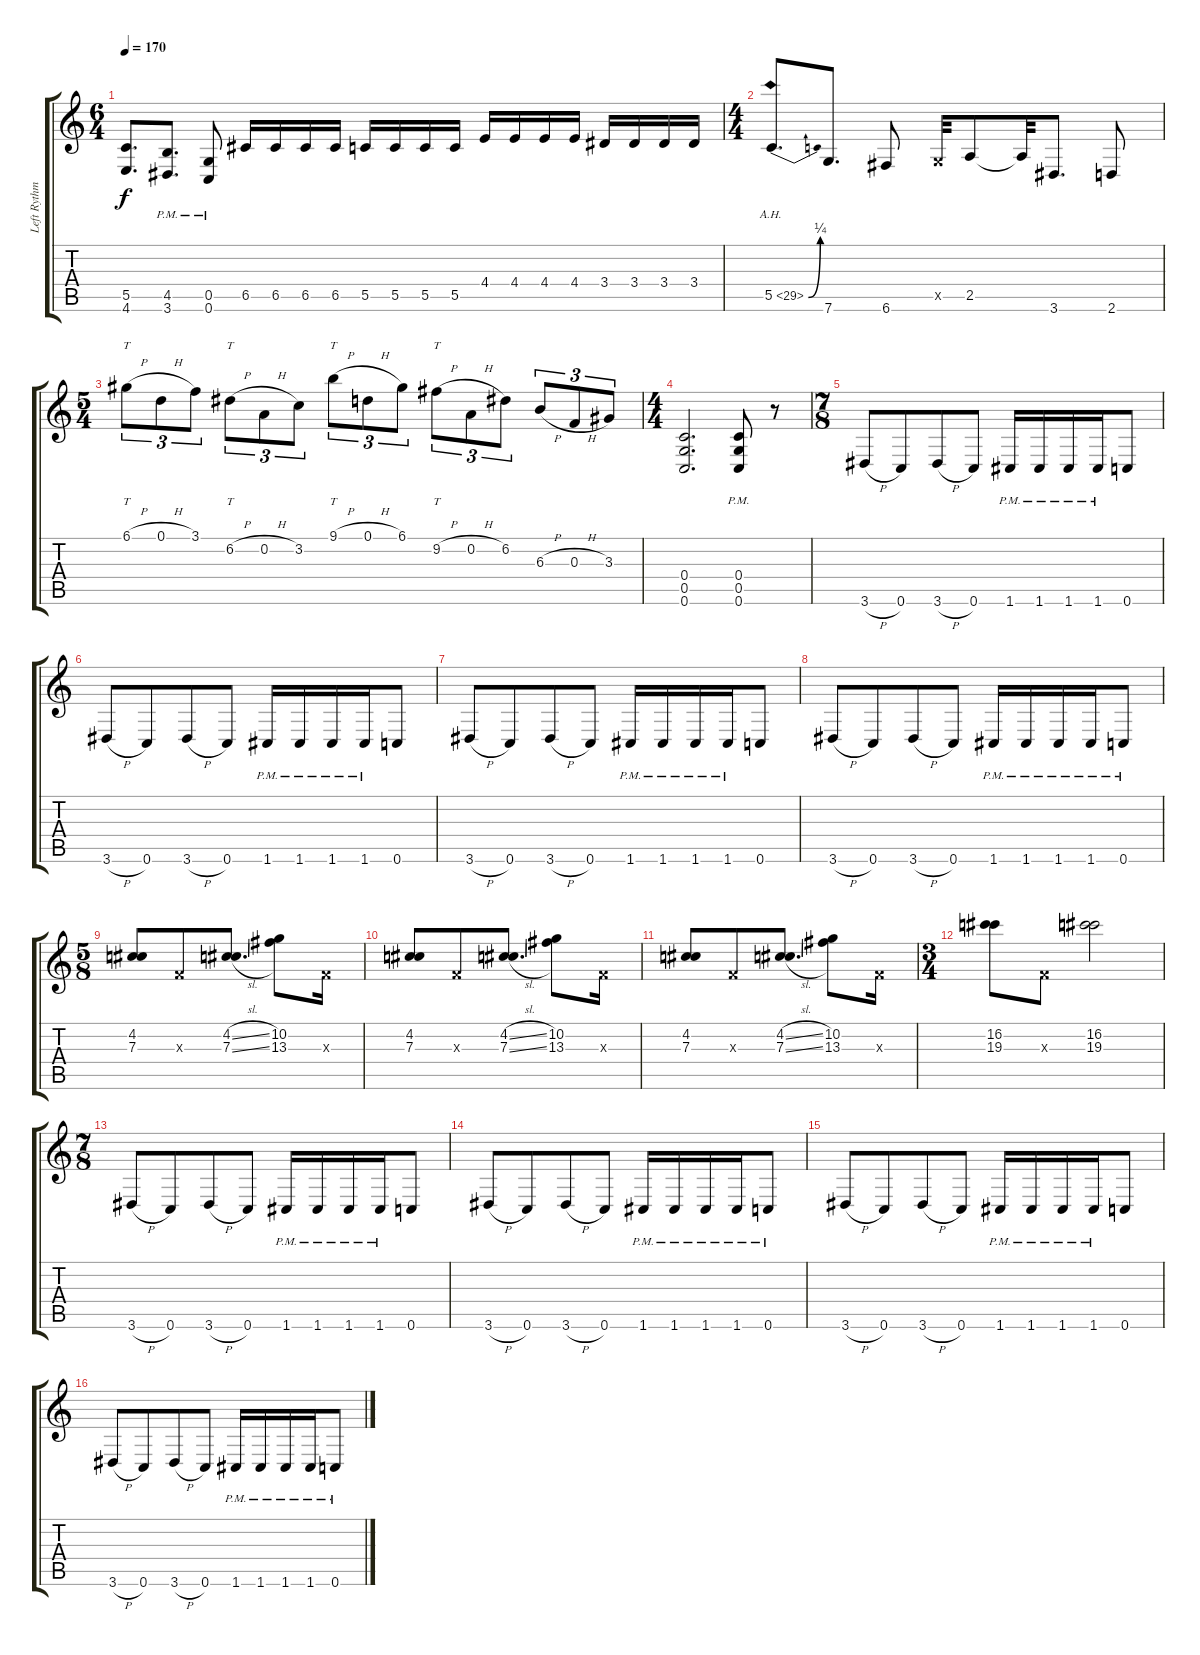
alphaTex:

\track ("Left Rythm Guitar" "Left Rythm") {instrument distortionguitar}
\staff {score tabs}
\tuning (D4 A3 F3 C3 G2 C2) {hide}
\ts (6 4)
\tempo 170
\clef g2
\ks c
(5.5 4.6).8{d dy f} (4.5{pm} 3.6{pm}).8{d} (0.5{pm} 0.6{pm}).8 6.5.16 6.5.16 6.5.16 6.5.16 5.5.16 5.5.16 5.5.16 5.5.16 4.4.16 4.4.16 4.4.16 4.4.16 3.4.16 3.4.16 3.4.16 3.4.16 |
\ts (4 4)
5.5{be (bend 0 0 60 1) ah 24}.8{d} 7.6.8{d} 6.6.8 0.5{x}.32 2.5.8 2.5{t}.32 3.6.8{d} 2.6.8 |
\ts (5 4)
6.1{h}.8{tt tu (3 2)} 0.1{h}.8{tu (3 2)} 3.1.8{tu (3 2)} 6.2{h}.8{tt tu (3 2)} 0.2{h}.8{tu (3 2)} 3.2.8{tu (3 2)} 9.1{h}.8{tt tu (3 2)} 0.1{h}.8{tu (3 2)} 6.1.8{tu (3 2)} 9.2{h}.8{tt tu (3 2)} 0.2{h}.8{tu (3 2)} 6.2.8{tu (3 2)} 6.3{h}.8{tu (3 2)} 0.3{h}.8{tu (3 2)} 3.3.8{tu (3 2)} |
\ts (4 4)
(0.4 0.5 0.6).2{d} (0.4{pm} 0.5{pm} 0.6{pm}).8 r.8 |
\ts (7 8)
3.6{h}.8 0.6.8 3.6{h}.8 0.6.8 1.6{pm}.16 1.6{pm}.16 1.6{pm}.16 1.6{pm}.16 0.6.8 |
3.6{h}.8 0.6.8 3.6{h}.8 0.6.8 1.6{pm}.16 1.6{pm}.16 1.6{pm}.16 1.6{pm}.16 0.6.8 |
3.6{h}.8 0.6.8 3.6{h}.8 0.6.8 1.6{pm}.16 1.6{pm}.16 1.6{pm}.16 1.6{pm}.16 0.6.8 |
3.6{h}.8 0.6.8 3.6{h}.8 0.6.8 1.6{pm}.16 1.6{pm}.16 1.6{pm}.16 1.6{pm}.16 0.6{pm}.8 |
\ts (5 8)
(4.2 7.3).8 0.3{x}.8 (4.2{sl} 7.3{sl}).8{d} (10.2 13.3).8 0.3{x}.16 |
(4.2 7.3).8 0.3{x}.8 (4.2{sl} 7.3{sl}).8{d} (10.2 13.3).8 0.3{x}.16 |
(4.2 7.3).8 0.3{x}.8 (4.2{sl} 7.3{sl}).8{d} (10.2 13.3).8 0.3{x}.16 |
\ts (3 4)
(16.2 19.3).8 0.3{x}.8 (16.2 19.3).2 |
\ts (7 8)
3.6{h}.8 0.6.8 3.6{h}.8 0.6.8 1.6{pm}.16 1.6{pm}.16 1.6{pm}.16 1.6{pm}.16 0.6.8 |
3.6{h}.8 0.6.8 3.6{h}.8 0.6.8 1.6{pm}.16 1.6{pm}.16 1.6{pm}.16 1.6{pm}.16 0.6{pm}.8 |
3.6{h}.8 0.6.8 3.6{h}.8 0.6.8 1.6{pm}.16 1.6{pm}.16 1.6{pm}.16 1.6{pm}.16 0.6.8 |
3.6{h}.8 0.6.8 3.6{h}.8 0.6.8 1.6{pm}.16 1.6{pm}.16 1.6{pm}.16 1.6{pm}.16 0.6{pm}.8
